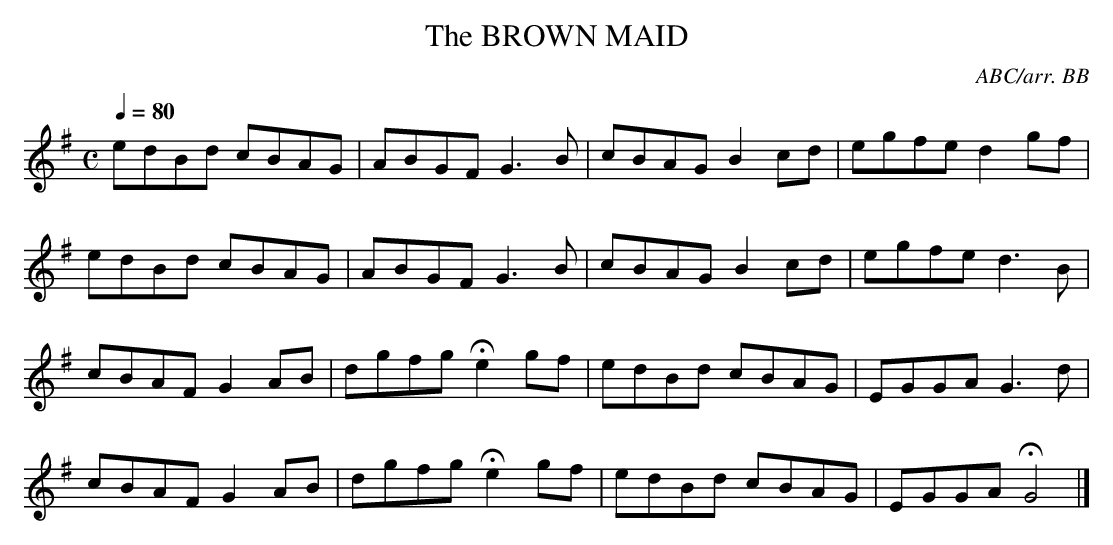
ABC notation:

X:1
T:BROWN MAID, The
C:ABC/arr. BB
Q:1/4=80
L:1/8
M:C
K:G
edBd cBAG|ABGF G3B|cBAG B2cd|egfe d2gf|
edBd cBAG|ABGF G3B|cBAG B2cd|egfe d3B|
cBAF G2AB|dgfg He2gf|edBd cBAG|EGGA G3d|
cBAF G2AB|dgfg He2gf|edBd cBAG|EGGA HG4 |]
